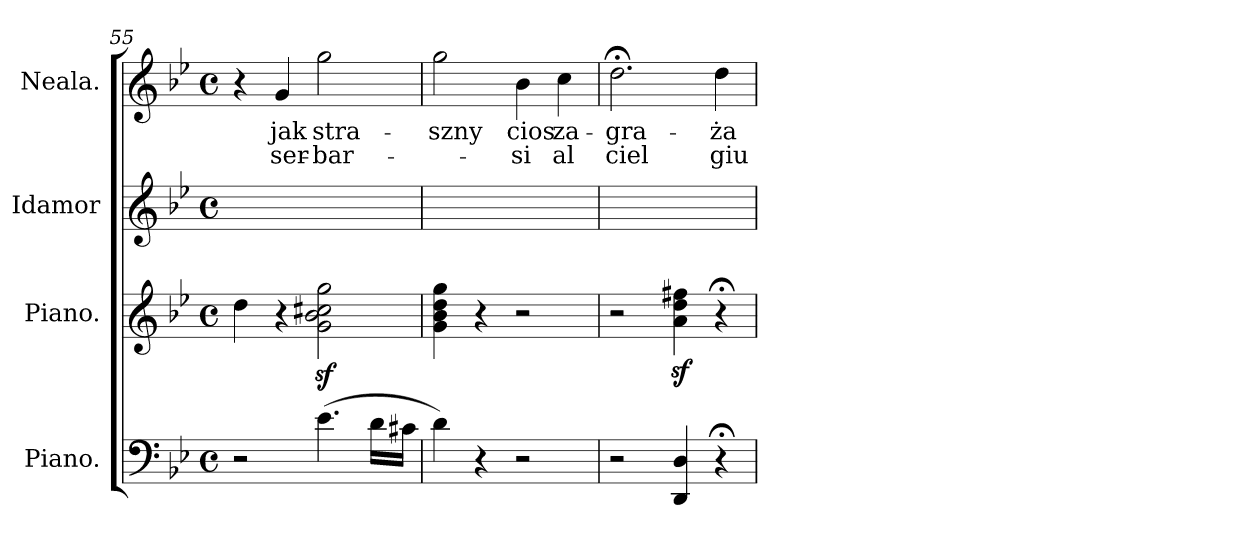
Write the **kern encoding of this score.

**kern	**kern	**kern	**kern	**text	**text
*part4	*part3	*part2	*part1	*part1	*part1
*staff4	*staff3	*staff2	*staff1	*staff1	*staff1
*I"Piano.	*I"Piano.	*I"Idamor	*I"Neala.	*	*
*	*	*I'I.	*I'N.	*	*
*clefF4	*clefG2	*clefG2	*clefG2	*	*
*k[b-e-]	*k[b-e-]	*k[b-e-]	*k[b-e-]	*	*
*g:	*g:	*g:	*g:	*	*
*M4/4	*M4/4	*M4/4	*M4/4	*	*
*met(c)	*met(c)	*met(c)	*met(c)	*	*
=55	=55	=55	=55	=55	=55
2r	4dd\	1ryy	4r	.	.
.	4r	.	4g/	jak	ser-
(4.e-\	2gz\ 2b-z\ 2cc#Xz\ 2ggz\	.	2gg\	stra-	-bar-
16d\LL	.	.	.	.	.
16c#X\JJ	.	.	.	.	.
=56	=56	=56	=56	=56	=56
4d\)	4g\ 4b-\ 4dd\ 4gg\	1ryy	2gg\	-szny	.
4r	4r	.	.	.	.
2r	2r	.	4b-\	cios	-si
.	.	.	4cc\	za-	al
=57	=57	=57	=57	=57	=57
2r	2r	1ryy	2.dd;<\	-gra-	ciel
4DD/ 4D/	4az\ 4ddz\ 4ff#Xz\	.	.	.	.
4r;<	4r;<	.	4dd\	-ża	giu-
=	=	=	=	=	=
*-	*-	*-	*-	*-	*-
